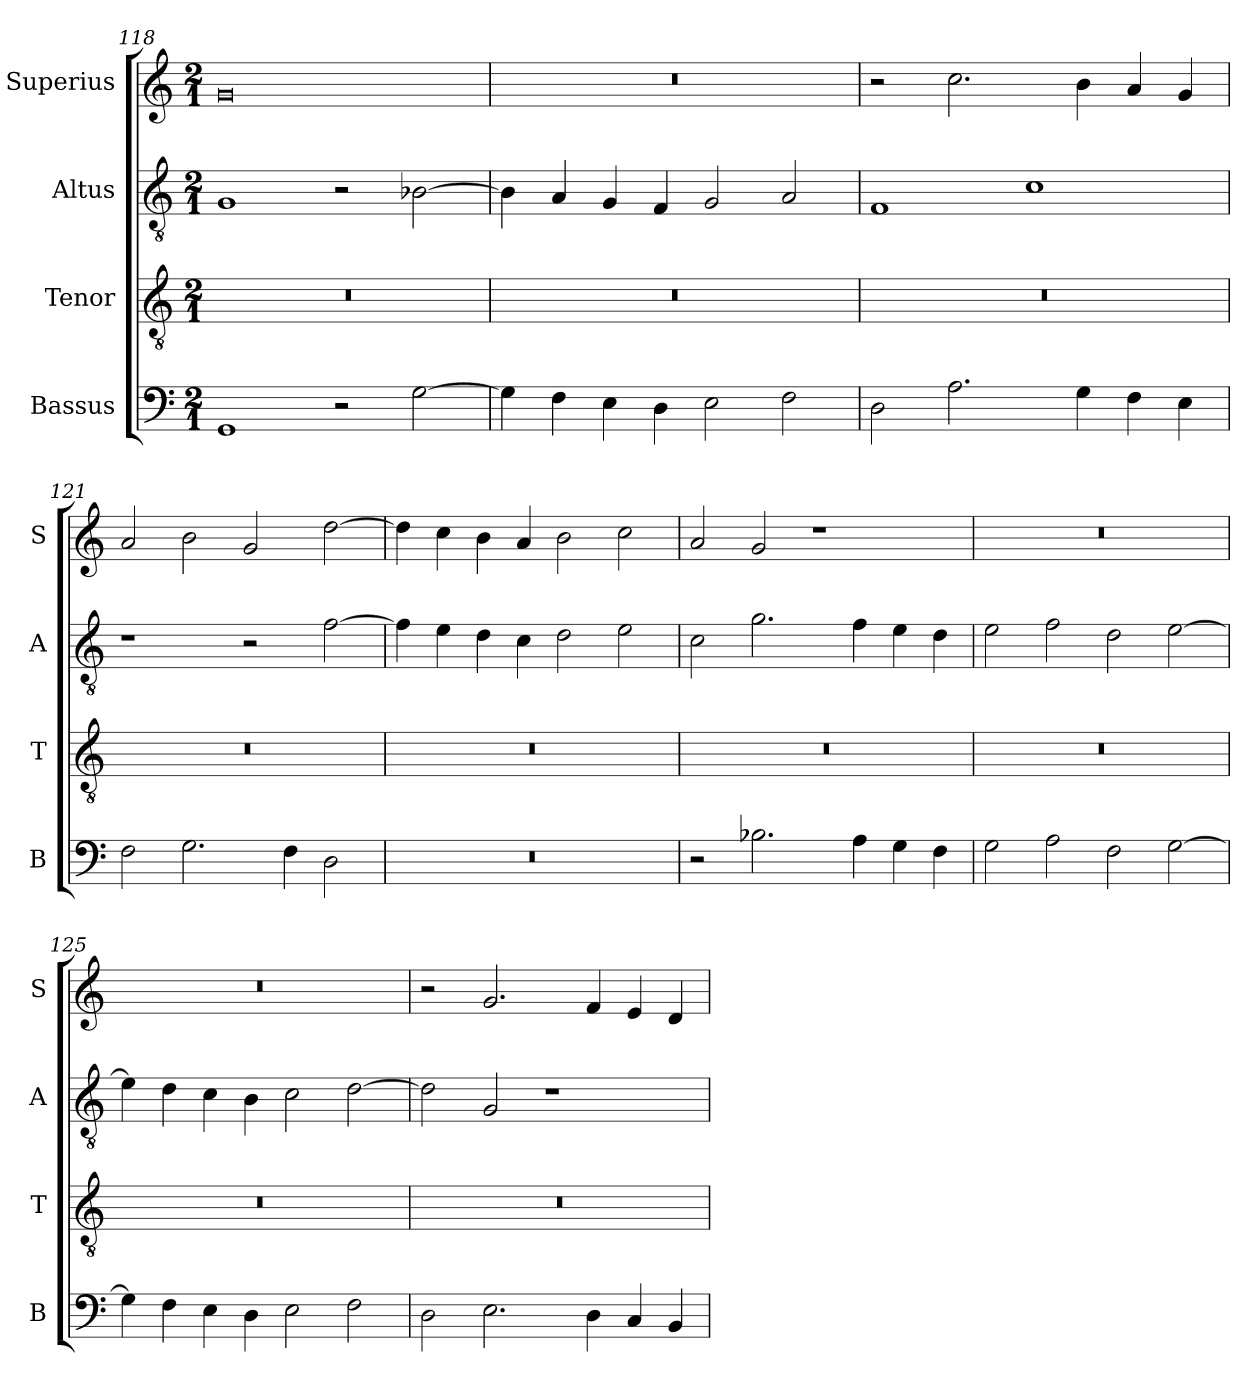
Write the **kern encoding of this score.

**kern	**kern	**kern	**kern
*part4	*part3	*part2	*part1
*staff4	*staff3	*staff2	*staff1
*I"Bassus	*I"Tenor	*I"Altus	*I"Superius
*I'B	*I'T	*I'A	*I'S
*clefF4	*clefGv2	*clefGv2	*clefG2
*k[]	*k[]	*k[]	*k[]
*M2/1	*M2/1	*M2/1	*M2/1
=118	=118	=118	=118
1GG	0r	1G	0g
2r	.	2r	.
[2G\	.	[2B-X\	.
=119	=119	=119	=119
4G\]	0r	4B-\]	0r
4F\	.	4A/	.
4E\	.	4G/	.
4D\	.	4F/	.
2E\	.	2G/	.
2F\	.	2A/	.
=120	=120	=120	=120
2D\	0r	1F	2r
2.A\	.	.	2.cc\
.	.	1c	.
4G\	.	.	4b\
4F\	.	.	4a/
4E\	.	.	4g/
=121	=121	=121	=121
2F\	0r	1r	2a/
2.G\	.	.	2b\
.	.	2r	2g/
4F\	.	.	.
2D\	.	[2f\	[2dd\
=122	=122	=122	=122
0r	0r	4f\]	4dd\]
.	.	4e\	4cc\
.	.	4d\	4b\
.	.	4c\	4a/
.	.	2d\	2b\
.	.	2e\	2cc\
=123	=123	=123	=123
2r	0r	2c\	2a/
2.B-X\	.	2.g\	2g/
.	.	.	1r
4A\	.	4f\	.
4G\	.	4e\	.
4F\	.	4d\	.
=124	=124	=124	=124
2G\	0r	2e\	0r
2A\	.	2f\	.
2F\	.	2d\	.
[2G\	.	[2e\	.
=125	=125	=125	=125
4G\]	0r	4e\]	0r
4F\	.	4d\	.
4E\	.	4c\	.
4D\	.	4B\	.
2E\	.	2c\	.
2F\	.	[2d\	.
=126	=126	=126	=126
2D\	0r	2d\]	2r
2.E\	.	2G/	2.g/
.	.	1r	.
4D\	.	.	4f/
4C/	.	.	4e/
4BB/	.	.	4d/
=	=	=	=
*-	*-	*-	*-
